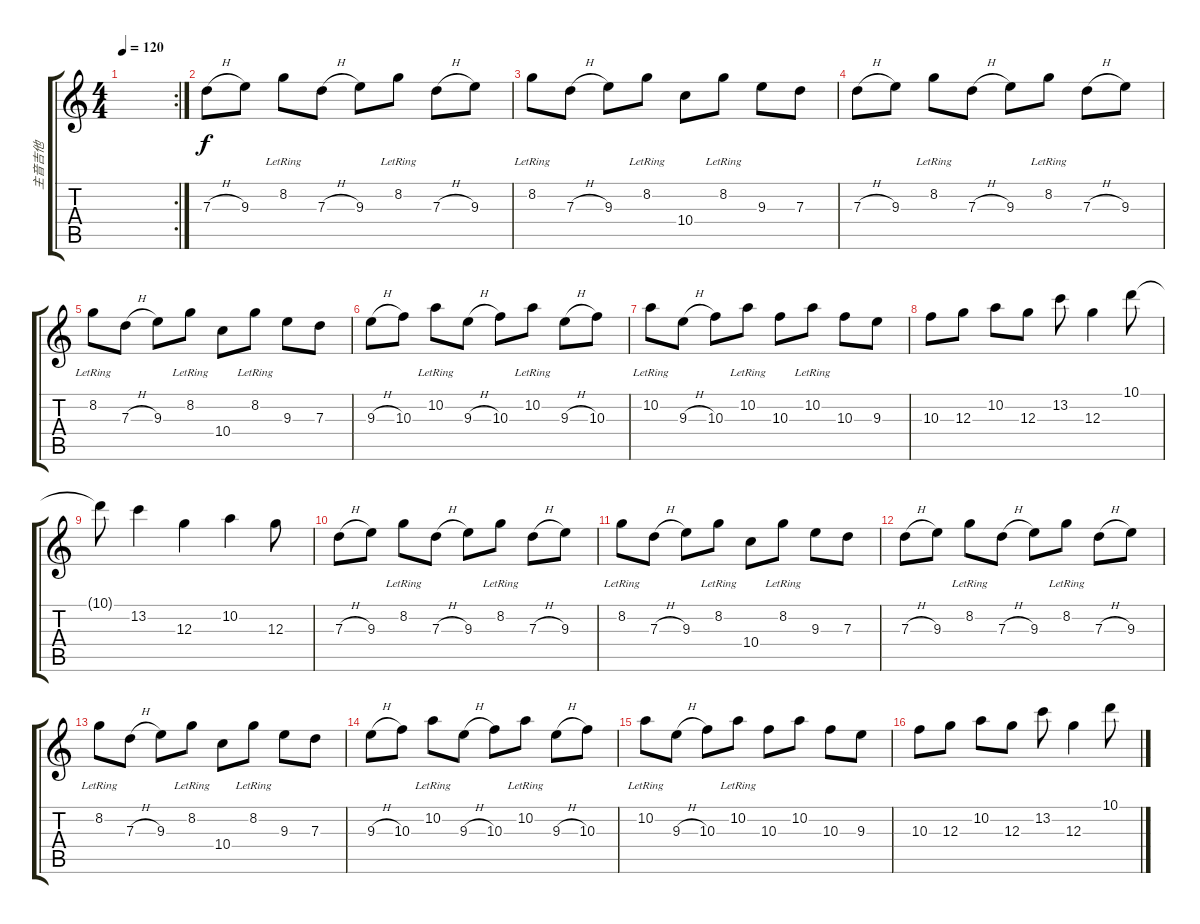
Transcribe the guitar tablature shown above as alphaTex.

\track ("主音吉他" "主音吉他") {instrument acousticguitarsteel}
\staff {score tabs}
\tuning (E4 B3 G3 D3 A2 E2) {hide}
\rc 2
\ts (4 4)
\tempo 120
\clef g2
\ks c
|
7.3{h}.8 9.3.8 8.2{lr}.8 7.3{h}.8 9.3.8 8.2{lr}.8 7.3{h}.8 9.3.8 |
8.2{lr}.8 7.3{h}.8 9.3.8 8.2{lr}.8 10.4.8 8.2{lr}.8 9.3.8 7.3.8 |
7.3{h}.8 9.3.8 8.2{lr}.8 7.3{h}.8 9.3.8 8.2{lr}.8 7.3{h}.8 9.3.8 |
8.2{lr}.8 7.3{h}.8 9.3.8 8.2{lr}.8 10.4.8 8.2{lr}.8 9.3.8 7.3.8 |
9.3{h}.8 10.3.8 10.2{lr}.8 9.3{h}.8 10.3.8 10.2{lr}.8 9.3{h}.8 10.3.8 |
10.2{lr}.8 9.3{h}.8 10.3.8 10.2{lr}.8 10.3.8 10.2{lr}.8 10.3.8 9.3.8 |
10.3.8 12.3.8 10.2.8 12.3.8 13.2.8 12.3.4 10.1.8 |
10.1{t}.8 13.2.4 12.3.4 10.2.4 12.3.8 |
7.3{h}.8 9.3.8 8.2{lr}.8 7.3{h}.8 9.3.8 8.2{lr}.8 7.3{h}.8 9.3.8 |
8.2{lr}.8 7.3{h}.8 9.3.8 8.2{lr}.8 10.4.8 8.2{lr}.8 9.3.8 7.3.8 |
7.3{h}.8 9.3.8 8.2{lr}.8 7.3{h}.8 9.3.8 8.2{lr}.8 7.3{h}.8 9.3.8 |
8.2{lr}.8 7.3{h}.8 9.3.8 8.2{lr}.8 10.4.8 8.2{lr}.8 9.3.8 7.3.8 |
9.3{h}.8 10.3.8 10.2{lr}.8 9.3{h}.8 10.3.8 10.2{lr}.8 9.3{h}.8 10.3.8 |
10.2{lr}.8 9.3{h}.8 10.3.8 10.2{lr}.8 10.3.8 10.2.8 10.3.8 9.3.8 |
10.3.8 12.3.8 10.2.8 12.3.8 13.2.8 12.3.4 10.1.8
